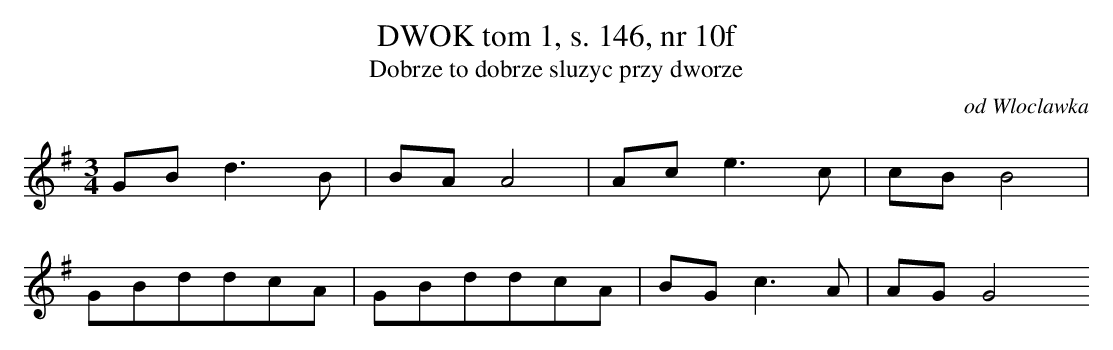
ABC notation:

X:1
T: DWOK tom 1, s. 146, nr 10f
T: Dobrze to dobrze sluzyc przy dworze
O: od Wloclawka
M: 3/4
L: 1/8
K: G
GBd3B | BAA4 | Ace3c | cBB4 |
GBddcA | GBddcA | BGc3A | AGG4
